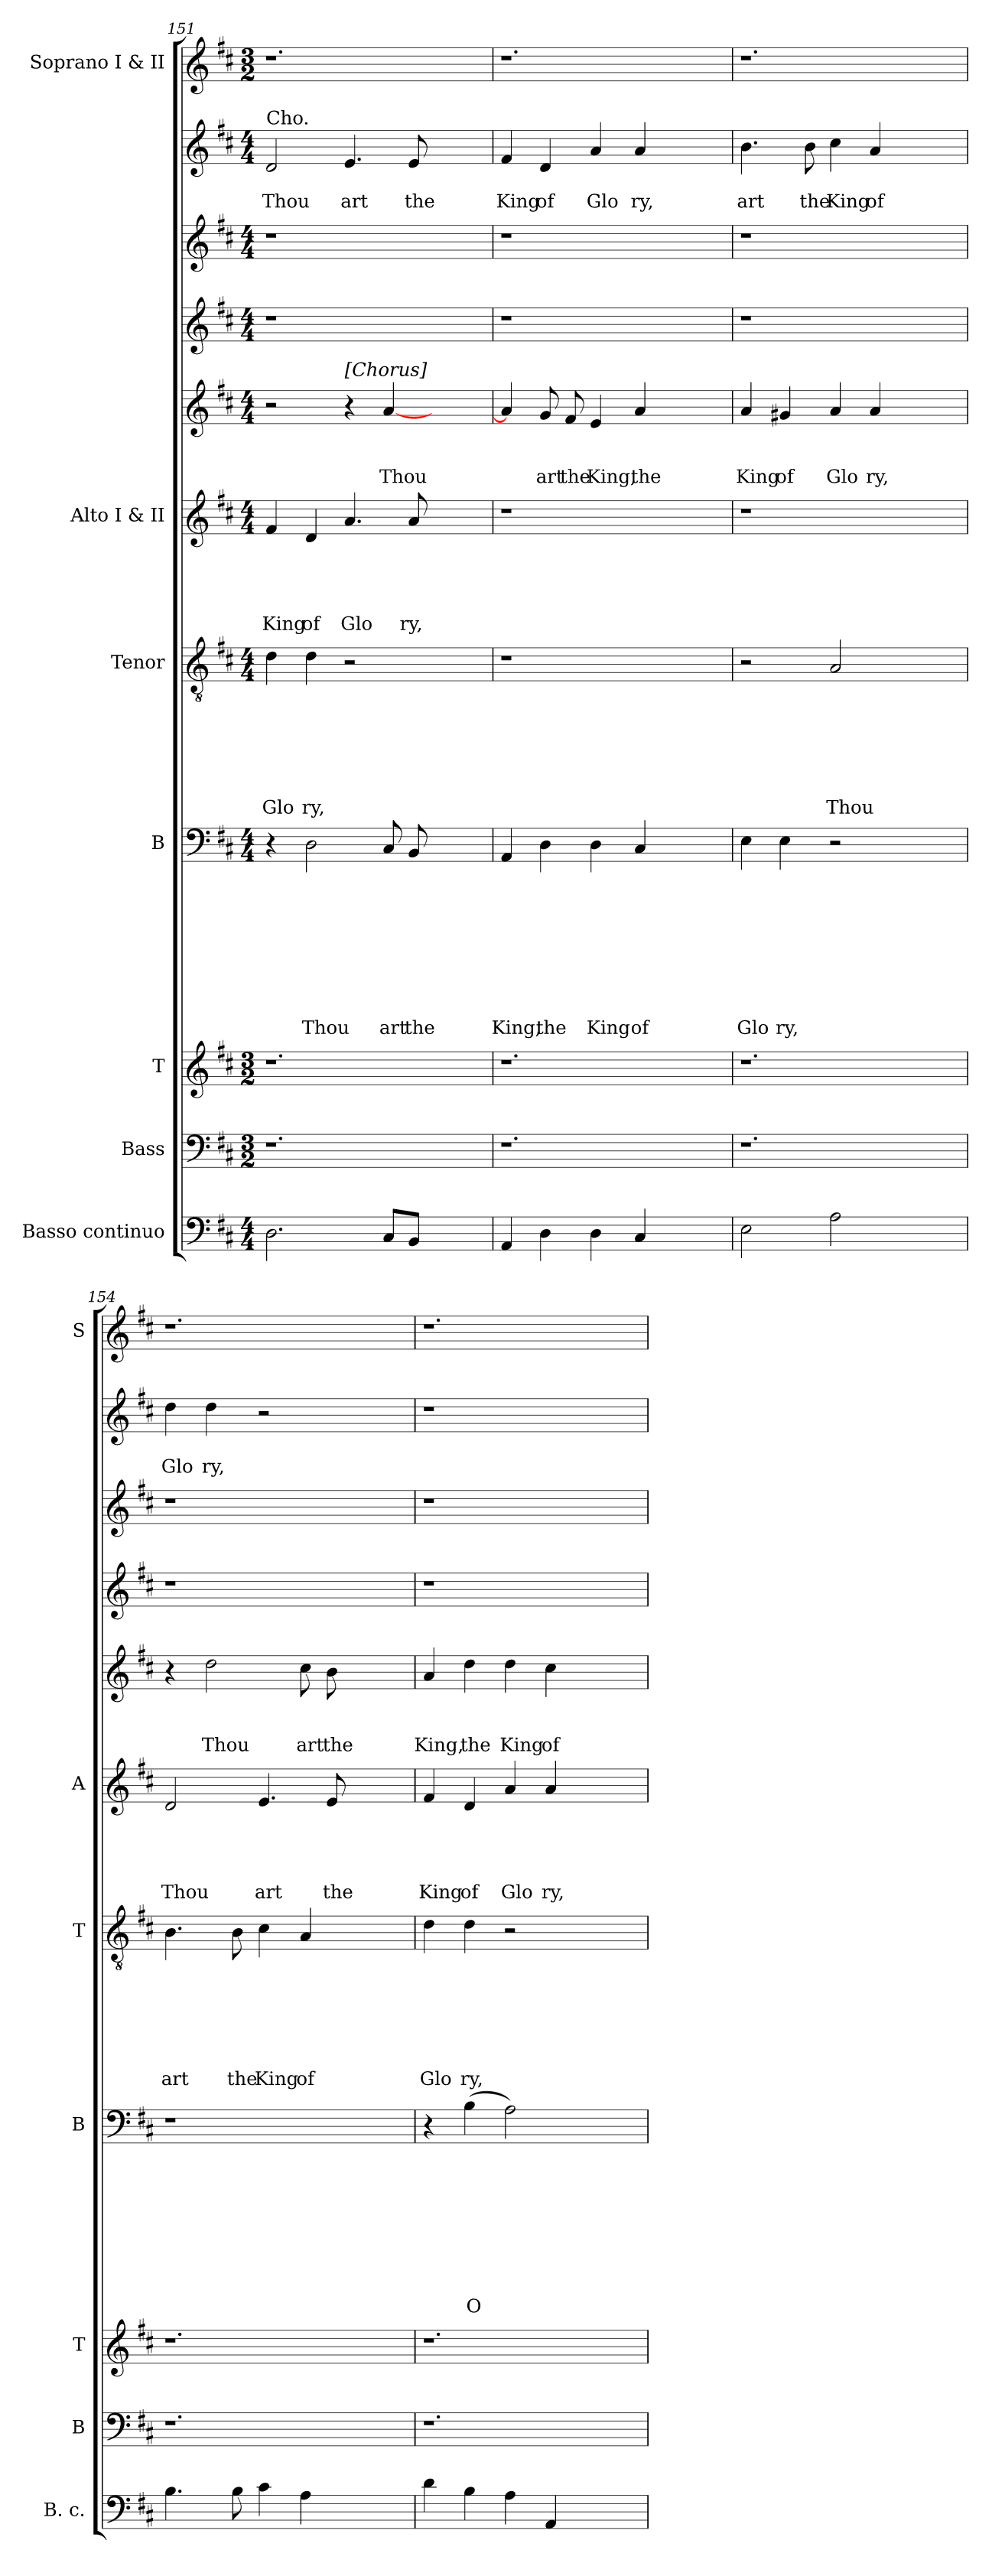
**kern	**kern	**kern	**kern	**text	**text	**text	**text	**text	**text	**text	**text	**text	**kern	**text	**text	**text	**text	**text	**text	**text	**kern	**text	**text	**text	**text	**text	**kern	**text	**text	**text	**kern	**kern	**kern	**text	**text	**kern
*part11	*part10	*part9	*part8	*part8	*part8	*part8	*part8	*part8	*part8	*part8	*part8	*part8	*part7	*part7	*part7	*part7	*part7	*part7	*part7	*part7	*part6	*part6	*part6	*part6	*part6	*part6	*part5	*part5	*part5	*part5	*part4	*part3	*part2	*part2	*part2	*part1
*staff11	*staff10	*staff9	*staff8	*staff8	*staff8	*staff8	*staff8	*staff8	*staff8	*staff8	*staff8	*staff8	*staff7	*staff7	*staff7	*staff7	*staff7	*staff7	*staff7	*staff7	*staff6	*staff6	*staff6	*staff6	*staff6	*staff6	*staff5	*staff5	*staff5	*staff5	*staff4	*staff3	*staff2	*staff2	*staff2	*staff1
*I"Basso continuo	*I"Bass	*I"T	*I"B	*	*	*	*	*	*	*	*	*	*I"Tenor	*	*	*	*	*	*	*	*I"Alto I & II	*	*	*	*	*	*	*	*	*	*	*	*	*	*	*I"Soprano I & II
*I'B. c.	*I'B	*I'T	*I'B	*	*	*	*	*	*	*	*	*	*I'T	*	*	*	*	*	*	*	*I'A	*	*	*	*	*	*	*	*	*	*	*	*	*	*	*I'S
*clefF4	*clefF4	*clefG2	*clefF4	*	*	*	*	*	*	*	*	*	*clefGv2	*	*	*	*	*	*	*	*clefG2	*	*	*	*	*	*clefG2	*	*	*	*clefG2	*clefG2	*clefG2	*	*	*clefG2
*ITrd7c12	*	*	*	*	*	*	*	*	*	*	*	*	*	*	*	*	*	*	*	*	*	*	*	*	*	*	*	*	*	*	*	*	*	*	*	*
*k[f#c#]	*k[f#c#]	*k[f#c#]	*k[f#c#]	*	*	*	*	*	*	*	*	*	*k[f#c#]	*	*	*	*	*	*	*	*k[f#c#]	*	*	*	*	*	*k[f#c#]	*	*	*	*k[f#c#]	*k[f#c#]	*k[f#c#]	*	*	*k[f#c#]
*D:	*D:	*D:	*D:	*	*	*	*	*	*	*	*	*	*D:	*	*	*	*	*	*	*	*D:	*	*	*	*	*	*D:	*	*	*	*D:	*D:	*D:	*	*	*D:
*M4/4	*M3/2	*M3/2	*M4/4	*	*	*	*	*	*	*	*	*	*M4/4	*	*	*	*	*	*	*	*M4/4	*	*	*	*	*	*M4/4	*	*	*	*M4/4	*M4/4	*M4/4	*	*	*M3/2
=151	=151	=151	=151	=151	=151	=151	=151	=151	=151	=151	=151	=151	=151	=151	=151	=151	=151	=151	=151	=151	=151	=151	=151	=151	=151	=151	=151	=151	=151	=151	=151	=151	=151	=151	=151	=151
!	!	!	!	!	!	!	!	!	!	!	!	!	!	!	!	!	!	!	!	!	!	!	!	!	!	!	!	!	!	!	!	!	!LO:TX:a:t=Cho.	!	!	!
!	!	!	!	!	!	!	!	!	!	!	!	!	!	!	!	!	!	!	!	!LO:LY:b	!	!	!	!	!	!LO:LY:b	!	!	!	!	!	!	!	!	!LO:LY:b	!
2.DD\	1.r	1.r	4r	.	.	.	.	.	.	.	.	.	4d\	.	.	.	.	.	.	Glo	4f#/	.	.	.	.	King	2r	.	.	.	1r	1r	2d/	.	Thou	1.r
!	!	!	!	!	!	!	!	!	!	!	!	!LO:LY:b	!	!	!	!	!	!	!	!LO:LY:b	!	!	!	!	!	!LO:LY:b	!	!	!	!	!	!	!	!	!	!
.	.	.	2D\	.	.	.	.	.	.	.	.	Thou	4d\	.	.	.	.	.	.	ry,	4d/	.	.	.	.	of	.	.	.	.	.	.	.	.	.	.
!	!	!	!	!	!	!	!	!	!	!	!	!	!	!	!	!	!	!	!	!	!	!	!	!	!	!	!LO:TX:a:t=[Chorus]	!	!	!	!	!	!	!	!	!
!	!	!	!	!	!	!	!	!	!	!	!	!	!	!	!	!	!	!	!	!	!	!	!	!	!	!LO:LY:b	!	!	!	!	!	!	!	!	!LO:LY:b	!
.	.	.	.	.	.	.	.	.	.	.	.	.	2r	.	.	.	.	.	.	.	4.a/	.	.	.	.	Glo	4r	.	.	.	.	.	4.e/	.	art	.
!	!	!	!	!	!	!	!	!	!	!	!	!LO:LY:b	!	!	!	!	!	!	!	!	!	!	!	!	!	!	!	!	!	!LO:LY:b	!	!	!	!	!	!
8CC#/L	.	.	8C#/	.	.	.	.	.	.	.	.	art	.	.	.	.	.	.	.	.	.	.	.	.	.	.	[<4a/	.	.	Thou	.	.	.	.	.	.
!	!	!	!	!	!	!	!	!	!	!	!	!LO:LY:b	!	!	!	!	!	!	!	!	!	!	!	!	!	!LO:LY:b	!	!	!	!	!	!	!	!	!LO:LY:b	!
8BBB/J	.	.	8BB/	.	.	.	.	.	.	.	.	the	.	.	.	.	.	.	.	.	8a/	.	.	.	.	ry,	.	.	.	.	.	.	8e/	.	the	.
2ryy	.	.	2ryy	.	.	.	.	.	.	.	.	.	2ryy	.	.	.	.	.	.	.	2ryy	.	.	.	.	.	2ryy	.	.	.	2ryy	2ryy	2ryy	.	.	.
=152	=152	=152	=152	=152	=152	=152	=152	=152	=152	=152	=152	=152	=152	=152	=152	=152	=152	=152	=152	=152	=152	=152	=152	=152	=152	=152	=152	=152	=152	=152	=152	=152	=152	=152	=152	=152
!	!	!	!	!	!	!	!	!	!	!	!	!LO:LY:b	!	!	!	!	!	!	!	!	!	!	!	!	!	!	!	!	!	!	!	!	!	!	!LO:LY:b	!
4AAA/	1.r	1.r	4AA/	.	.	.	.	.	.	.	.	King,	1r	.	.	.	.	.	.	.	1r	.	.	.	.	.	4a/]	.	.	.	1r	1r	4f#/	.	King	1.r
!	!	!	!	!	!	!	!	!	!	!	!	!LO:LY:b	!	!	!	!	!	!	!	!	!	!	!	!	!	!	!	!	!	!LO:LY:b	!	!	!	!	!LO:LY:b	!
4DD\	.	.	4D\	.	.	.	.	.	.	.	.	the	.	.	.	.	.	.	.	.	.	.	.	.	.	.	8g/	.	.	art	.	.	4d/	.	of	.
!	!	!	!	!	!	!	!	!	!	!	!	!	!	!	!	!	!	!	!	!	!	!	!	!	!	!	!	!	!	!LO:LY:b	!	!	!	!	!	!
.	.	.	.	.	.	.	.	.	.	.	.	.	.	.	.	.	.	.	.	.	.	.	.	.	.	.	8f#/	.	.	the	.	.	.	.	.	.
!	!	!	!	!	!	!	!	!	!	!	!	!LO:LY:b	!	!	!	!	!	!	!	!	!	!	!	!	!	!	!	!	!	!LO:LY:b	!	!	!	!	!LO:LY:b	!
4DD\	.	.	4D\	.	.	.	.	.	.	.	.	King	.	.	.	.	.	.	.	.	.	.	.	.	.	.	4e/	.	.	King,	.	.	4a/	.	Glo	.
!	!	!	!	!	!	!	!	!	!	!	!	!LO:LY:b	!	!	!	!	!	!	!	!	!	!	!	!	!	!	!	!	!	!LO:LY:b	!	!	!	!	!LO:LY:b	!
4CC#/	.	.	4C#/	.	.	.	.	.	.	.	.	of	.	.	.	.	.	.	.	.	.	.	.	.	.	.	4a/	.	.	the	.	.	4a/	.	ry,	.
2ryy	.	.	2ryy	.	.	.	.	.	.	.	.	.	2ryy	.	.	.	.	.	.	.	2ryy	.	.	.	.	.	2ryy	.	.	.	2ryy	2ryy	2ryy	.	.	.
!!LO:PB:g=z
=153	=153	=153	=153	=153	=153	=153	=153	=153	=153	=153	=153	=153	=153	=153	=153	=153	=153	=153	=153	=153	=153	=153	=153	=153	=153	=153	=153	=153	=153	=153	=153	=153	=153	=153	=153	=153
!	!	!	!	!	!	!	!	!	!	!	!	!LO:LY:b	!	!	!	!	!	!	!	!	!	!	!	!	!	!	!	!	!	!LO:LY:b	!	!	!	!	!LO:LY:b	!
2EE\	1.r	1.r	4E\	.	.	.	.	.	.	.	.	Glo	2r	.	.	.	.	.	.	.	1r	.	.	.	.	.	4a/	.	.	King	1r	1r	4.b\	.	art	1.r
!	!	!	!	!	!	!	!	!	!	!	!	!LO:LY:b	!	!	!	!	!	!	!	!	!	!	!	!	!	!	!	!	!	!LO:LY:b	!	!	!	!	!	!
.	.	.	4E\	.	.	.	.	.	.	.	.	ry,	.	.	.	.	.	.	.	.	.	.	.	.	.	.	4g#X/	.	.	of	.	.	.	.	.	.
!	!	!	!	!	!	!	!	!	!	!	!	!	!	!	!	!	!	!	!	!	!	!	!	!	!	!	!	!	!	!	!	!	!	!	!LO:LY:b	!
.	.	.	.	.	.	.	.	.	.	.	.	.	.	.	.	.	.	.	.	.	.	.	.	.	.	.	.	.	.	.	.	.	8b\	.	the	.
!	!	!	!	!	!	!	!	!	!	!	!	!	!	!	!	!	!	!	!	!LO:LY:b	!	!	!	!	!	!	!	!	!	!LO:LY:b	!	!	!	!	!LO:LY:b	!
2AA\	.	.	2r	.	.	.	.	.	.	.	.	.	2A/	.	.	.	.	.	.	Thou	.	.	.	.	.	.	4a/	.	.	Glo	.	.	4cc#\	.	King	.
!	!	!	!	!	!	!	!	!	!	!	!	!	!	!	!	!	!	!	!	!	!	!	!	!	!	!	!	!	!	!LO:LY:b	!	!	!	!	!LO:LY:b	!
.	.	.	.	.	.	.	.	.	.	.	.	.	.	.	.	.	.	.	.	.	.	.	.	.	.	.	4a/	.	.	ry,	.	.	4a/	.	of	.
2ryy	.	.	2ryy	.	.	.	.	.	.	.	.	.	2ryy	.	.	.	.	.	.	.	2ryy	.	.	.	.	.	2ryy	.	.	.	2ryy	2ryy	2ryy	.	.	.
=154	=154	=154	=154	=154	=154	=154	=154	=154	=154	=154	=154	=154	=154	=154	=154	=154	=154	=154	=154	=154	=154	=154	=154	=154	=154	=154	=154	=154	=154	=154	=154	=154	=154	=154	=154	=154
!	!	!	!	!	!	!	!	!	!	!	!	!	!	!	!	!	!	!	!	!LO:LY:b	!	!	!	!	!	!LO:LY:b	!	!	!	!	!	!	!	!	!LO:LY:b	!
4.BB\	1.r	1.r	1r	.	.	.	.	.	.	.	.	.	4.B\	.	.	.	.	.	.	art	2d/	.	.	.	.	Thou	4r	.	.	.	1r	1r	4dd\	.	Glo	1.r
!	!	!	!	!	!	!	!	!	!	!	!	!	!	!	!	!	!	!	!	!	!	!	!	!	!	!	!	!	!	!LO:LY:b	!	!	!	!	!LO:LY:b	!
.	.	.	.	.	.	.	.	.	.	.	.	.	.	.	.	.	.	.	.	.	.	.	.	.	.	.	2dd\	.	.	Thou	.	.	4dd\	.	ry,	.
!	!	!	!	!	!	!	!	!	!	!	!	!	!	!	!	!	!	!	!	!LO:LY:b	!	!	!	!	!	!	!	!	!	!	!	!	!	!	!	!
8BB\	.	.	.	.	.	.	.	.	.	.	.	.	8B\	.	.	.	.	.	.	the	.	.	.	.	.	.	.	.	.	.	.	.	.	.	.	.
!	!	!	!	!	!	!	!	!	!	!	!	!	!	!	!	!	!	!	!	!LO:LY:b	!	!	!	!	!	!LO:LY:b	!	!	!	!	!	!	!	!	!	!
4C#\	.	.	.	.	.	.	.	.	.	.	.	.	4c#\	.	.	.	.	.	.	King	4.e/	.	.	.	.	art	.	.	.	.	.	.	2r	.	.	.
!	!	!	!	!	!	!	!	!	!	!	!	!	!	!	!	!	!	!	!	!LO:LY:b	!	!	!	!	!	!	!	!	!	!LO:LY:b	!	!	!	!	!	!
4AA\	.	.	.	.	.	.	.	.	.	.	.	.	4A/	.	.	.	.	.	.	of	.	.	.	.	.	.	8cc#\	.	.	art	.	.	.	.	.	.
!	!	!	!	!	!	!	!	!	!	!	!	!	!	!	!	!	!	!	!	!	!	!	!	!	!	!LO:LY:b	!	!	!	!LO:LY:b	!	!	!	!	!	!
.	.	.	.	.	.	.	.	.	.	.	.	.	.	.	.	.	.	.	.	.	8e/	.	.	.	.	the	8b\	.	.	the	.	.	.	.	.	.
2ryy	.	.	2ryy	.	.	.	.	.	.	.	.	.	2ryy	.	.	.	.	.	.	.	2ryy	.	.	.	.	.	2ryy	.	.	.	2ryy	2ryy	2ryy	.	.	.
=155	=155	=155	=155	=155	=155	=155	=155	=155	=155	=155	=155	=155	=155	=155	=155	=155	=155	=155	=155	=155	=155	=155	=155	=155	=155	=155	=155	=155	=155	=155	=155	=155	=155	=155	=155	=155
!	!	!	!	!	!	!	!	!	!	!	!	!	!	!	!	!	!	!	!	!LO:LY:b	!	!	!	!	!	!LO:LY:b	!	!	!	!LO:LY:b	!	!	!	!	!	!
4D\	1.r	1.r	4r	.	.	.	.	.	.	.	.	.	4d\	.	.	.	.	.	.	Glo	4f#/	.	.	.	.	King	4a/	.	.	King,	1r	1r	1r	.	.	1.r
!	!	!	!	!	!	!	!	!	!	!	!	!LO:LY:b	!	!	!	!	!	!	!	!LO:LY:b	!	!	!	!	!	!LO:LY:b	!	!	!	!LO:LY:b	!	!	!	!	!	!
4BB\	.	.	(>4B\	.	.	.	.	.	.	.	.	O	4d\	.	.	.	.	.	.	ry,	4d/	.	.	.	.	of	4dd\	.	.	the	.	.	.	.	.	.
!	!	!	!	!	!	!	!	!	!	!	!	!	!	!	!	!	!	!	!	!	!	!	!	!	!	!LO:LY:b	!	!	!	!LO:LY:b	!	!	!	!	!	!
4AA\	.	.	2A\)	.	.	.	.	.	.	.	.	.	2r	.	.	.	.	.	.	.	4a/	.	.	.	.	Glo	4dd\	.	.	King	.	.	.	.	.	.
!	!	!	!	!	!	!	!	!	!	!	!	!	!	!	!	!	!	!	!	!	!	!	!	!	!	!LO:LY:b	!	!	!	!LO:LY:b	!	!	!	!	!	!
4AAA/	.	.	.	.	.	.	.	.	.	.	.	.	.	.	.	.	.	.	.	.	4a/	.	.	.	.	ry,	4cc#\	.	.	of	.	.	.	.	.	.
2ryy	.	.	2ryy	.	.	.	.	.	.	.	.	.	2ryy	.	.	.	.	.	.	.	2ryy	.	.	.	.	.	2ryy	.	.	.	2ryy	2ryy	2ryy	.	.	.
=	=	=	=	=	=	=	=	=	=	=	=	=	=	=	=	=	=	=	=	=	=	=	=	=	=	=	=	=	=	=	=	=	=	=	=	=
*-	*-	*-	*-	*-	*-	*-	*-	*-	*-	*-	*-	*-	*-	*-	*-	*-	*-	*-	*-	*-	*-	*-	*-	*-	*-	*-	*-	*-	*-	*-	*-	*-	*-	*-	*-	*-
